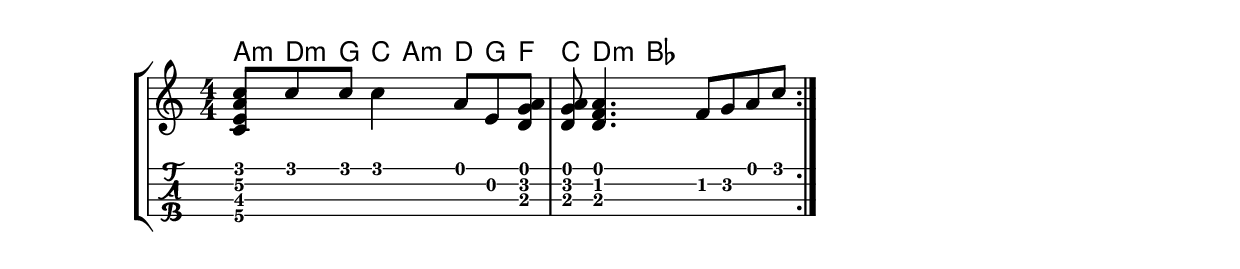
\version "2.18.2"

\layout{
	\context {
		\TabStaff
		stringTunings = #tenor-ukulele-tuning
	}
}

%--- Introducción de las notas ---%
uno = \relative c' {
\key c \major
\numericTimeSignature
\time 4/4
	<c e a c>8 c' c c4 a8 e <d g a> |
	<d g a> <d f a>4. f8 g a c |
	

	\bar ":|." 
}


acordes = \chordmode {
	\powerChords
	a:m d:m g c a:m d g f c d:m bes
 }

%--- Partitura ---%
\score {
	\new StaffGroup	
	<<
	    \new ChordNames \acordes
		\new Staff \uno
		\new TabStaff \uno
	>>
}